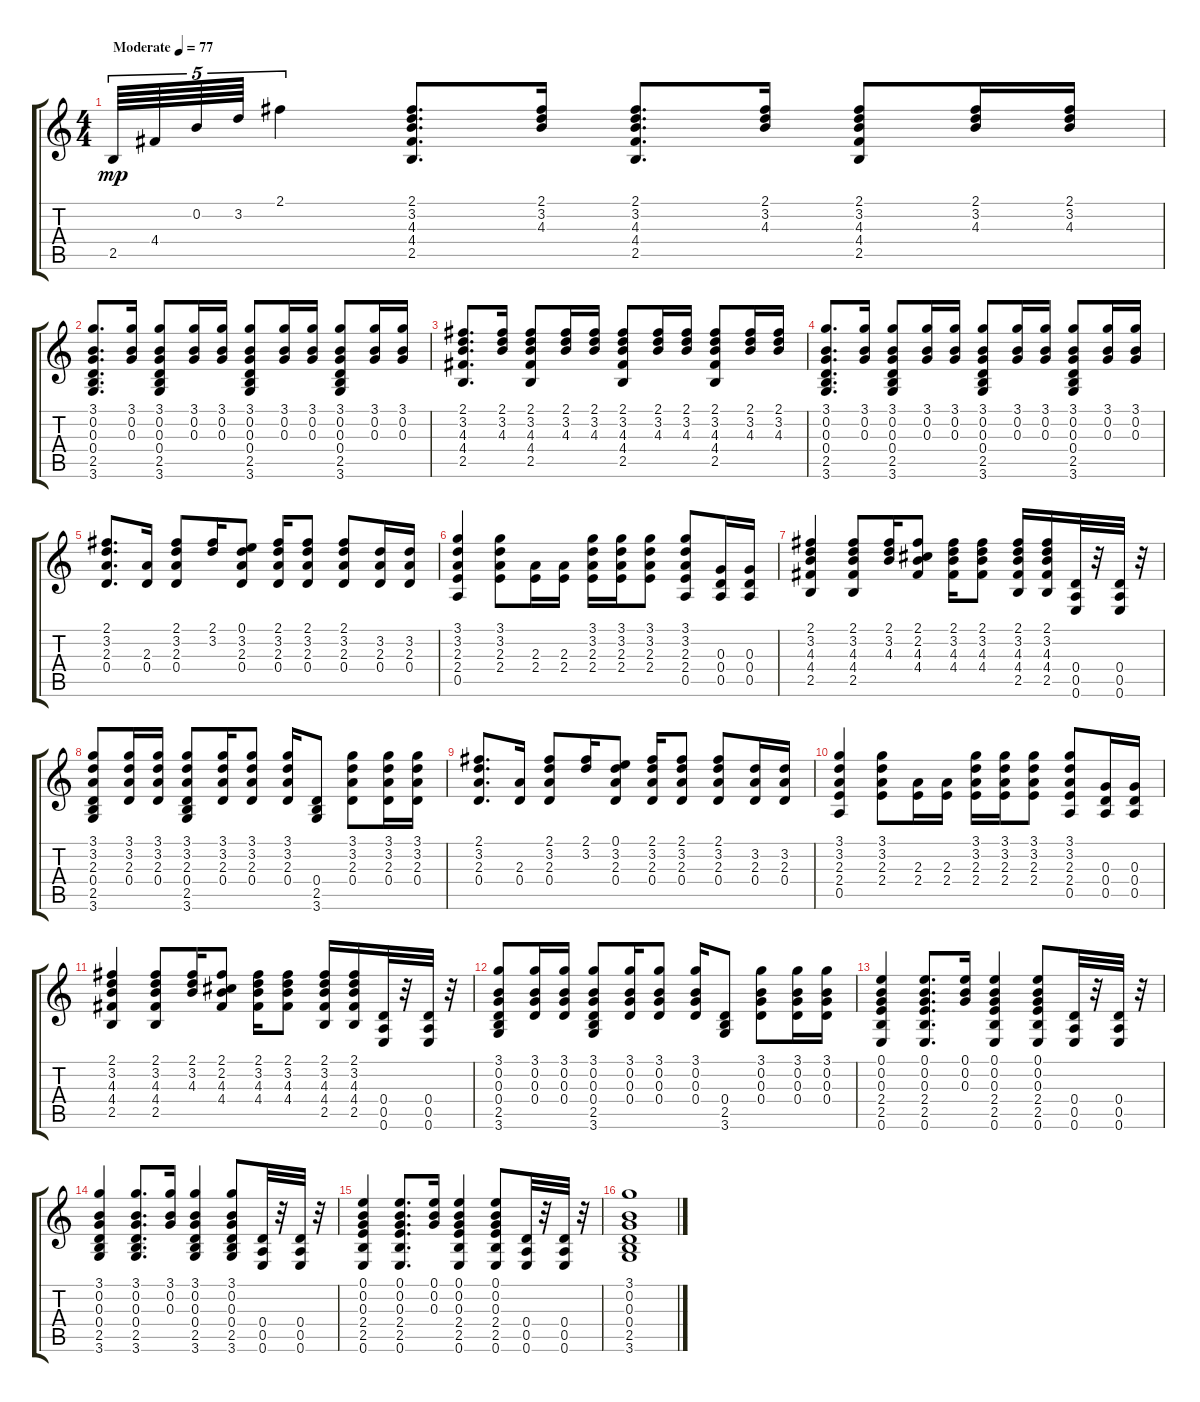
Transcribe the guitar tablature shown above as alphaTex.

\track "" {instrument acousticguitarsteel}
\staff {score tabs}
\tuning (E4 B3 G3 D3 A2 E2) {hide}
\ts (4 4)
\tempo (77 "Moderate")
\clef g2
\ks c
2.5.64{tu (5 4) dy mp instrument acousticguitarsteel} 4.4.64{tu (5 4)} 0.2.64{tu (5 4)} 3.2.64{tu (5 4)} 2.1.4{tu (5 4)} (2.1 3.2 4.3 4.4 2.5).8{d} (2.1 3.2 4.3).16 (2.1 3.2 4.3 4.4 2.5).8{d} (2.1 3.2 4.3).16 (2.1 3.2 4.3 4.4 2.5).8 (2.1 3.2 4.3).16 (2.1 3.2 4.3).16 |
(3.1 0.2 0.3 0.4 2.5 3.6).8{d} (3.1 0.2 0.3).16 (3.1 0.2 0.3 0.4 2.5 3.6).8 (3.1 0.2 0.3).16 (3.1 0.2 0.3).16 (3.1 0.2 0.3 0.4 2.5 3.6).8 (3.1 0.2 0.3).16 (3.1 0.2 0.3).16 (3.1 0.2 0.3 0.4 2.5 3.6).8 (3.1 0.2 0.3).16 (3.1 0.2 0.3).16 |
(2.1 3.2 4.3 4.4 2.5).8{d} (2.1 3.2 4.3).16 (2.1 3.2 4.3 4.4 2.5).8 (2.1 3.2 4.3).16 (2.1 3.2 4.3).16 (2.1 3.2 4.3 4.4 2.5).8 (2.1 3.2 4.3).16 (2.1 3.2 4.3).16 (2.1 3.2 4.3 4.4 2.5).8 (2.1 3.2 4.3).16 (2.1 3.2 4.3).16 |
(3.1 0.2 0.3 0.4 2.5 3.6).8{d} (3.1 0.2 0.3).16 (3.1 0.2 0.3 0.4 2.5 3.6).8 (3.1 0.2 0.3).16 (3.1 0.2 0.3).16 (3.1 0.2 0.3 0.4 2.5 3.6).8 (3.1 0.2 0.3).16 (3.1 0.2 0.3).16 (3.1 0.2 0.3 0.4 2.5 3.6).8 (3.1 0.2 0.3).16 (3.1 0.2 0.3).16 |
(2.1 3.2 2.3 0.4).8{d} (2.3 0.4).16 (2.1 3.2 2.3 0.4).8 (2.1 3.2).16 (0.1 3.2 2.3 0.4).8 (2.1 3.2 2.3 0.4).16 (2.1 3.2 2.3 0.4).8 (2.1 3.2 2.3 0.4).8 (3.2 2.3 0.4).16 (3.2 2.3 0.4).16 |
(3.1 3.2 2.3 2.4 0.5).4 (3.1 3.2 2.3 2.4).8 (2.3 2.4).16 (2.3 2.4).16 (3.1 3.2 2.3 2.4).16 (3.1 3.2 2.3 2.4).16 (3.1 3.2 2.3 2.4).8 (3.1 3.2 2.3 2.4 0.5).8 (0.3 0.4 0.5).16 (0.3 0.4 0.5).16 |
(2.1 3.2 4.3 4.4 2.5).4 (2.1 3.2 4.3 4.4 2.5).8 (2.1 3.2 4.3).16 (2.1 2.2 4.3 4.4).8 (2.1 3.2 4.3 4.4).16 (2.1 3.2 4.3 4.4).8 (2.1 3.2 4.3 4.4 2.5).16 (2.1 3.2 4.3 4.4 2.5).16 (0.4 0.5 0.6).32 r.32 (0.4 0.5 0.6).32 r.32 |
(3.1 3.2 2.3 0.4 2.5 3.6).8 (3.1 3.2 2.3 0.4).16 (3.1 3.2 2.3 0.4).16 (3.1 3.2 2.3 0.4 2.5 3.6).8 (3.1 3.2 2.3 0.4).16 (3.1 3.2 2.3 0.4).8 (3.1 3.2 2.3 0.4).16 (0.4 2.5 3.6).8 (3.1 3.2 2.3 0.4).8 (3.1 3.2 2.3 0.4).16 (3.1 3.2 2.3 0.4).16 |
(2.1 3.2 2.3 0.4).8{d} (2.3 0.4).16 (2.1 3.2 2.3 0.4).8 (2.1 3.2).16 (0.1 3.2 2.3 0.4).8 (2.1 3.2 2.3 0.4).16 (2.1 3.2 2.3 0.4).8 (2.1 3.2 2.3 0.4).8 (3.2 2.3 0.4).16 (3.2 2.3 0.4).16 |
(3.1 3.2 2.3 2.4 0.5).4 (3.1 3.2 2.3 2.4).8 (2.3 2.4).16 (2.3 2.4).16 (3.1 3.2 2.3 2.4).16 (3.1 3.2 2.3 2.4).16 (3.1 3.2 2.3 2.4).8 (3.1 3.2 2.3 2.4 0.5).8 (0.3 0.4 0.5).16 (0.3 0.4 0.5).16 |
(2.1 3.2 4.3 4.4 2.5).4 (2.1 3.2 4.3 4.4 2.5).8 (2.1 3.2 4.3).16 (2.1 2.2 4.3 4.4).8 (2.1 3.2 4.3 4.4).16 (2.1 3.2 4.3 4.4).8 (2.1 3.2 4.3 4.4 2.5).16 (2.1 3.2 4.3 4.4 2.5).16 (0.4 0.5 0.6).32 r.32 (0.4 0.5 0.6).32 r.32 |
(3.1 0.2 0.3 0.4 2.5 3.6).8 (3.1 0.2 0.3 0.4).16 (3.1 0.2 0.3 0.4).16 (3.1 0.2 0.3 0.4 2.5 3.6).8 (3.1 0.2 0.3 0.4).16 (3.1 0.2 0.3 0.4).8 (3.1 0.2 0.3 0.4).16 (0.4 2.5 3.6).8 (3.1 0.2 0.3 0.4).8 (3.1 0.2 0.3 0.4).16 (3.1 0.2 0.3 0.4).16 |
(0.1 0.2 0.3 2.4 2.5 0.6).4 (0.1 0.2 0.3 2.4 2.5 0.6).8{d} (0.1 0.2 0.3).16 (0.1 0.2 0.3 2.4 2.5 0.6).4 (0.1 0.2 0.3 2.4 2.5 0.6).8 (0.4 0.5 0.6).32 r.32 (0.4 0.5 0.6).32 r.32 |
(3.1 0.2 0.3 0.4 2.5 3.6).4 (3.1 0.2 0.3 0.4 2.5 3.6).8{d} (3.1 0.2 0.3).16 (3.1 0.2 0.3 0.4 2.5 3.6).4 (3.1 0.2 0.3 0.4 2.5 3.6).8 (0.4 0.5 0.6).32 r.32 (0.4 0.5 0.6).32 r.32 |
(0.1 0.2 0.3 2.4 2.5 0.6).4 (0.1 0.2 0.3 2.4 2.5 0.6).8{d} (0.1 0.2 0.3).16 (0.1 0.2 0.3 2.4 2.5 0.6).4 (0.1 0.2 0.3 2.4 2.5 0.6).8 (0.4 0.5 0.6).32 r.32 (0.4 0.5 0.6).32 r.32 |
(3.1 0.2 0.3 0.4 2.5 3.6).1
